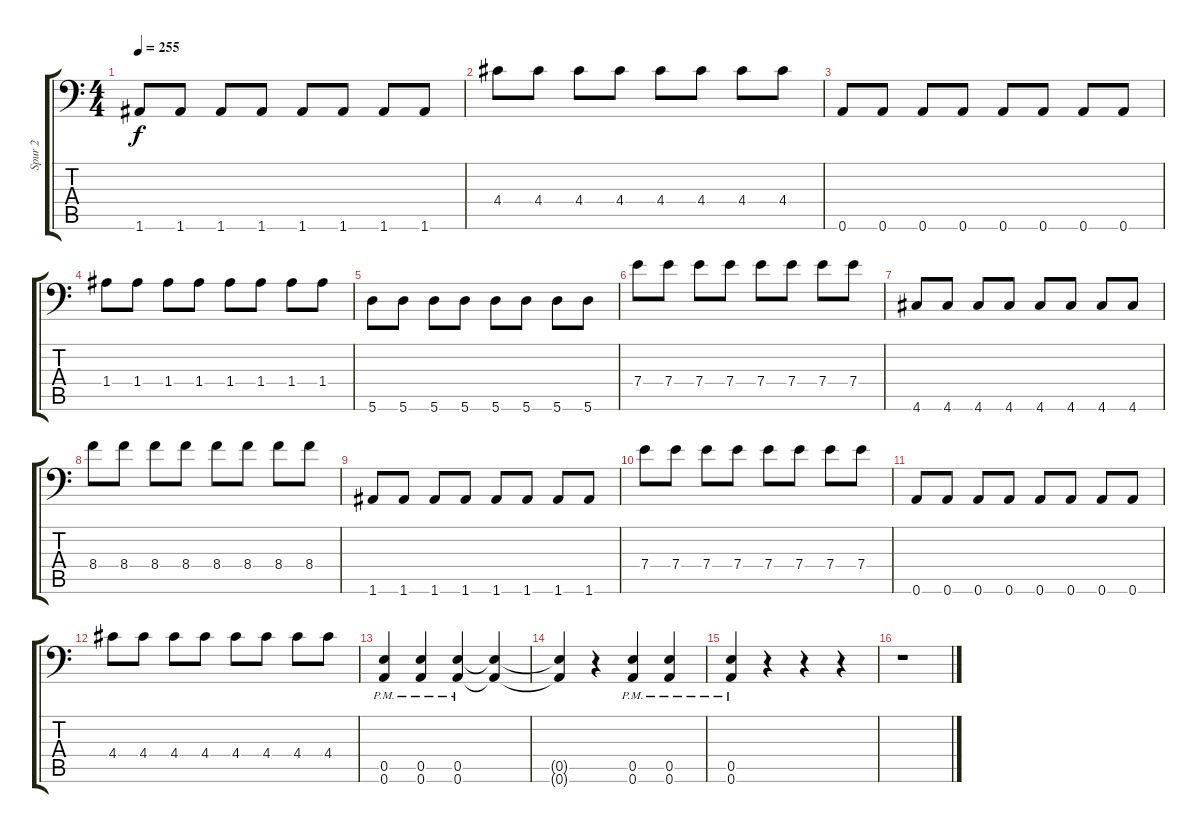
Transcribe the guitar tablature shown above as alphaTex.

\track ("Spur 2" "Spur 2") {instrument distortionguitar}
\staff {score tabs}
\tuning (B3 Gb3 D3 A2 E2 A1) {hide}
\ts (4 4)
\tempo 255
\clef f4
\ks c
1.6.8{dy f} 1.6.8 1.6.8 1.6.8 1.6.8 1.6.8 1.6.8 1.6.8 |
4.4.8 4.4.8 4.4.8 4.4.8 4.4.8 4.4.8 4.4.8 4.4.8 |
0.6.8 0.6.8 0.6.8 0.6.8 0.6.8 0.6.8 0.6.8 0.6.8 |
1.4.8 1.4.8 1.4.8 1.4.8 1.4.8 1.4.8 1.4.8 1.4.8 |
5.6.8 5.6.8 5.6.8 5.6.8 5.6.8 5.6.8 5.6.8 5.6.8 |
7.4.8 7.4.8 7.4.8 7.4.8 7.4.8 7.4.8 7.4.8 7.4.8 |
4.6.8 4.6.8 4.6.8 4.6.8 4.6.8 4.6.8 4.6.8 4.6.8 |
8.4.8 8.4.8 8.4.8 8.4.8 8.4.8 8.4.8 8.4.8 8.4.8 |
1.6.8 1.6.8 1.6.8 1.6.8 1.6.8 1.6.8 1.6.8 1.6.8 |
7.4.8 7.4.8 7.4.8 7.4.8 7.4.8 7.4.8 7.4.8 7.4.8 |
0.6.8 0.6.8 0.6.8 0.6.8 0.6.8 0.6.8 0.6.8 0.6.8 |
4.4.8 4.4.8 4.4.8 4.4.8 4.4.8 4.4.8 4.4.8 4.4.8 |
(0.5{pm} 0.6{pm}).4 (0.5{pm} 0.6{pm}).4 (0.5{pm} 0.6{pm}).4 (0.5{t} 0.6{t}).4 |
(0.5{t} 0.6{t}).4 r.4 (0.5{pm} 0.6{pm}).4 (0.5{pm} 0.6{pm}).4 |
(0.5{pm} 0.6{pm}).4 r.4 r.4 r.4 |
r.1
